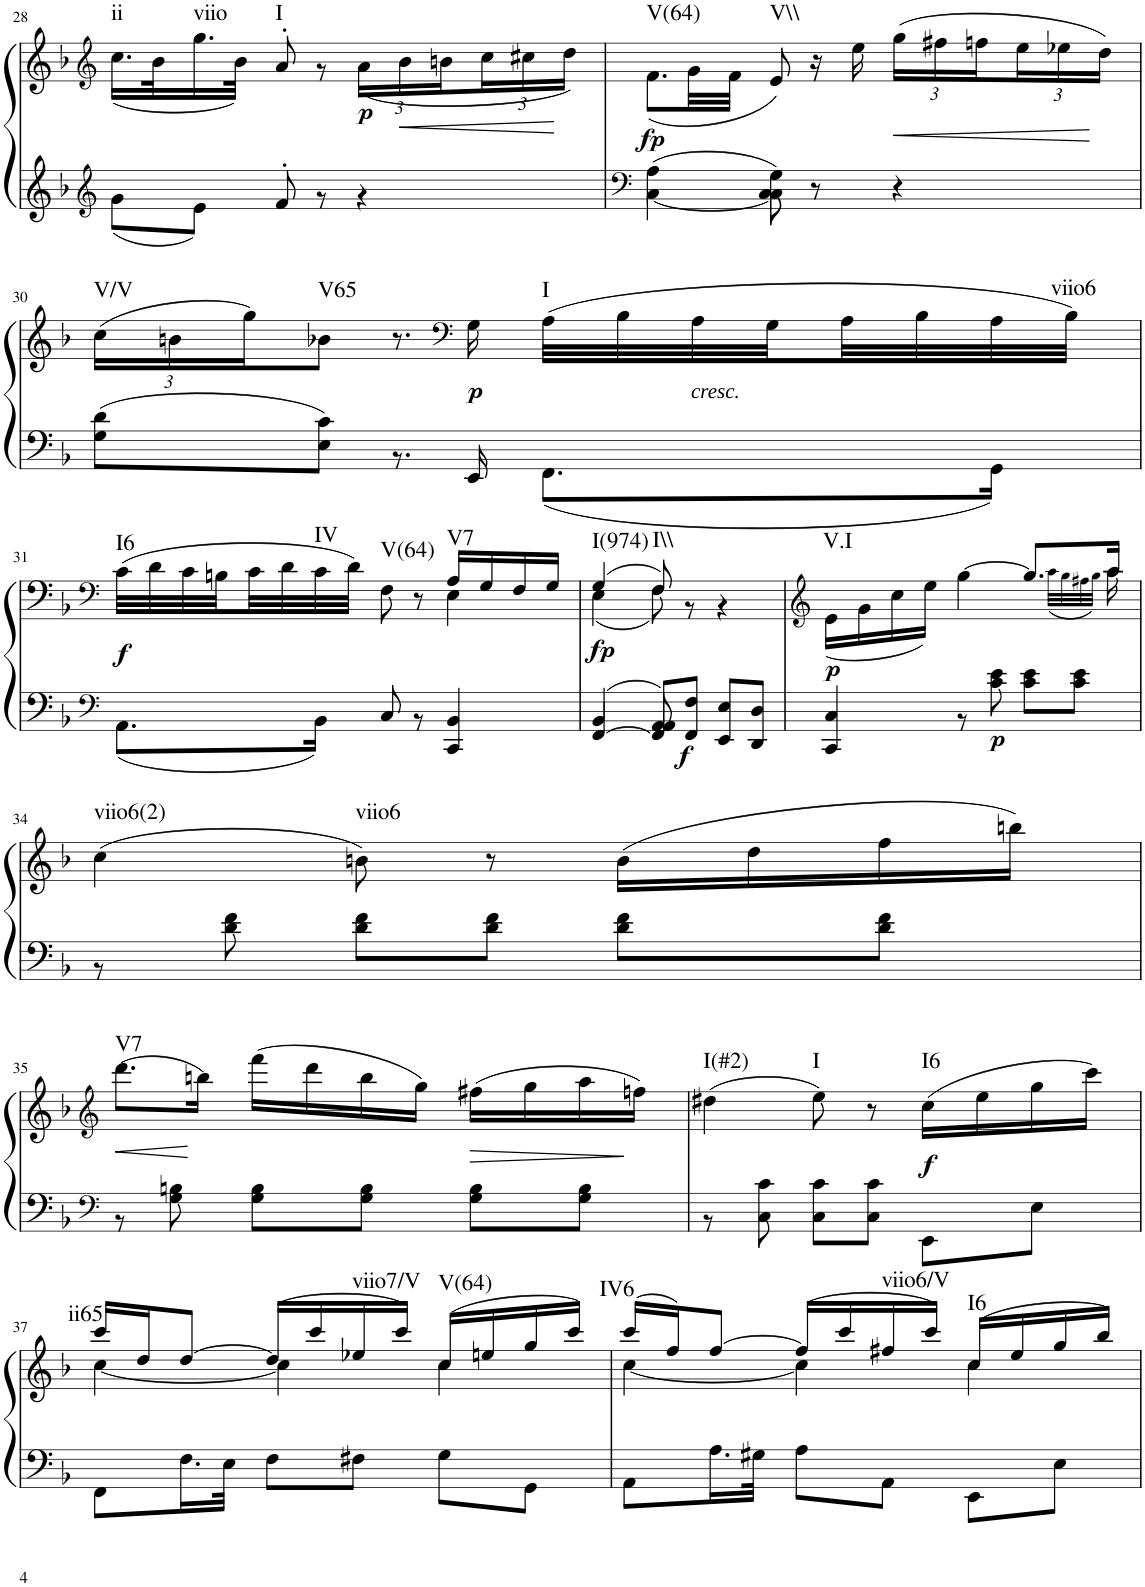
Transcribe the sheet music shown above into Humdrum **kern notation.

**kern	**kern	**dynam	**harte
*part1	*part1	*part1	*part1
*staff2	*staff1	*staff1/2	*
*I"Klavier linke Hand	*	*	*
!!LO:PB:g=z
*clefG2	*clefG2	*	*
*k[b-]	*k[b-]	*	*
*M3/4	*M3/4	*	*
=28	=28	=28	=28
*^	*^	*	*
!	!	!	!	!	!LO:H:kt=ii
2.ryy	8g\L	2.ryy	(16.cc\LL	.	N
.	.	.	32b-\K	.	.
!	!	!	!	!	!LO:H:kt=viio
.	8e\J	.	16.gg\	.	N
.	.	.	32b-\JJk)	.	.
!	!	!	!	!	!LO:H:kt=I
.	8f'/	.	8a'/	.	N
.	8r	.	8r	.	.
*	*	*	*Xbrackettup	*	*
!	!	!	!	!LO:DY:b	!
.	4r	.	(24a\LL	p	.
!	!	!	!	!LO:HP:b	!
.	.	.	24b-\	<	.
.	.	.	24bn\	.	.
.	.	.	24cc\	.	.
.	.	.	24cc#X\	.	.
.	.	.	24dd\JJ)	[	.
=29	=29	=29	=29	=29	=29
*clefF4	*	*	*	*	*
!	!	!	!	!LO:DY:b	!LO:H:kt=V(64)
4A\	[4C\	4ryy	(8.f\L	fp	N
.	.	.	32g\LL	.	.
.	.	.	32f\JJJ	.	.
!	!	!	!	!	!LO:H:kt=V\\
8C\ 8G\	8C\]	8ryy	8e/)	.	N
8r	4.ryy	16r	4.ryy	.	.
.	.	16ee\	.	.	.
!	!	!	!	!LO:HP:b	!
4r	.	(24gg\LL	.	<	.
.	.	24ff#X\	.	.	.
.	.	24ffn\	.	.	.
.	.	24ee\	.	.	.
.	.	24ee-X\	.	.	.
.	.	24dd\JJ)	.	[	.
*	*	*v	*v	*	*
!!LO:LB:g=z
=30	=30	=30	=30	=30
8G\ 8d\L	4ryy	(24cc\LL	.	.
.	.	24bn\	.	.
.	.	24gg\J)	.	.
8E\ 8c\J	.	8b-X\J	.	.
4ryy	8.r	8.r	.	.
*	*	*clefF4	*	*
!	!	!	!LO:DY:b	!
.	16EE/	16G\	p	.
4ryy	8.FF\L	(32A\LLL	.	.
.	.	32B-\	.	.
!	!	!LO:TX:b:i:t=cresc.	!	!
.	.	32A\	.	.
.	.	32G\	.	.
.	.	32A\	.	.
.	.	32B-\	.	.
.	16GG\Jk	32A\	.	.
.	.	32B-\JJJ)	.	.
!!LO:LB:g=z
=31	=31	=31	=31	=31
*clefF4	*	*clefF4	*	*
*	*	*^	*	*
!	!	!	!	!LO:DY:b	!LO:H:kt=I6
2.ryy	8.AA\L	(32c\LLL	2ryy	f	N
.	.	32d\	.	.	.
.	.	32c\	.	.	.
.	.	32Bn\	.	.	.
.	.	32c\	.	.	.
.	.	32d\	.	.	.
!	!	!	!	!	!LO:H:kt=IV
.	16BB-\Jk	32c\	.	.	N
.	.	32d\JJJ)	.	.	.
!	!	!	!	!	!LO:H:kt=V(64)
.	8C/	8F\	.	.	N
.	8r	8r	.	.	.
!	!	!	!	!	!LO:H:kt=V7
.	4CC/ 4BB-/	16A/LL	4E\	.	N
.	.	16G/	.	.	.
.	.	16F/	.	.	.
.	.	16G/JJ	.	.	.
=32	=32	=32	=32	=32	=32
!	!	!	!	!LO:DY:b	!LO:H:kt=I(974)
4BB-/	[4FF/	(4G/	(4E\	fp	N
!	!	!	!	!	!LO:H:kt=I\\
8AA/L	8FF/] 8AA/	8F/)	8F\)	.	N
!	!	!	!	!LO:DY:b=2	!
8FF/ 8F/J	4.ryy	8ryy	8r	f	.
8EE/ 8E/L	.	4ryy	4r	.	.
8DD/ 8D/J	.	.	.	.	.
=33	=33	=33	=33	=33	=33
*	*	*clefG2	*	*	*
!	!	!	!	!LO:DY:b	!LO:H:kt=V.I
4CC/ 4C/	4ryy	4ryy	(16e\LL	p	N
.	.	.	16g\	.	.
.	.	.	16cc\	.	.
.	.	.	16ee\JJ)	.	.
4ryy	8r	[4gg\	4..ryy	.	.
!	!	!	!	!LO:DY:b=2	!
.	8c\ 8e\	.	.	p	.
4ryy	8c\ 8e\L	8.gg/L]	.	.	.
.	8c\ 8e\J	.	.	.	.
.	.	.	(32qaa\LLL	.	.
.	.	.	32qgg\	.	.
.	.	.	32qff#X\	.	.
.	.	.	32qgg\JJJ)	.	.
.	.	16aa/Jk	16aa\	.	.
*	*	*v	*v	*	*
!!LO:LB:g=z
=34	=34	=34	=34	=34
2.ryy	8r	(4cc\	.	.
.	8d\ 8f\	.	.	.
.	8d\ 8f\L	8bn\)	.	.
.	8d\ 8f\J	8r	.	.
.	8d\ 8f\L	(16b\LL	.	.
.	.	16dd\	.	.
.	8d\ 8f\J	16ff\	.	.
.	.	16bbn\JJ)	.	.
!!LO:LB:g=z
=35	=35	=35	=35	=35
*clefF4	*	*clefG2	*	*
!	!	!	!LO:HP:b	!
2.ryy	8r	(8.ddd\L	<	.
.	8G\ 8Bn\	.	.	.
.	.	16bbn\Jk)	[	.
.	8G\ 8B\L	(16fff\LL	.	.
.	.	16ddd\	.	.
.	8G\ 8B\J	16bb\	.	.
.	.	16gg\JJ)	.	.
!	!	!	!LO:HP:b	!
.	8G\ 8B\L	(16ff#X\LL	>	.
.	.	16gg\	.	.
.	8G\ 8B\J	16aa\	.	.
.	.	16ffn\JJ)	]	.
=36	=36	=36	=36	=36
!	!	!	!	!LO:H:kt=I(#2)
2.ryy	8r	(4dd#X\	.	N
.	8C\ 8c\	.	.	.
!	!	!	!	!LO:H:kt=I
.	8C\ 8c\L	8ee\)	.	N
.	8C\ 8c\J	8r	.	.
!	!	!	!LO:DY:b	!LO:H:kt=I6
.	8EE\L	(16cc\LL	f	N
.	.	16ee\	.	.
.	8E\J	16gg\	.	.
.	.	16ccc\JJ)	.	.
!!LO:LB:g=z
=37	=37	=37	=37	=37
*	*	*^	*	*
!	!	!	!	!	!LO:H:kt=ii65
2.ryy	8FF\L	16ccc/LL	[4cc\	.	N
.	.	16dd/J	.	.	.
.	16.F\L	[8dd/J	.	.	.
.	32E\JJk	.	.	.	.
.	8F\L	(16dd/LL]	4cc\]	.	.
.	.	16ccc/	.	.	.
!	!	!	!	!	!LO:H:kt=viio7/V
.	8F#X\J	16ee-X/	.	.	N
.	.	16ccc/JJ)	.	.	.
!	!	!	!	!	!LO:H:kt=V(64)
.	8G\L	(16cc/LL	4cc\	.	N
.	.	16een/	.	.	.
.	8GG\J	16gg/	.	.	.
.	.	16ccc/JJ)	.	.	.
=38	=38	=38	=38	=38	=38
!	!	!	!	!	!LO:H:kt=IV6
2.ryy	8AA\L	(16ccc/LL	[4cc\	.	N
.	.	16ff/J)	.	.	.
.	16.A\L	[8ff/J	.	.	.
.	32G#X\JJk	.	.	.	.
.	8A\L	(16ff/LL]	4cc\]	.	.
.	.	16ccc/	.	.	.
!	!	!	!	!	!LO:H:kt=viio6/V
.	8AA\J	16ff#X/	.	.	N
.	.	16ccc/JJ)	.	.	.
!	!	!	!	!	!LO:H:kt=I6
.	8EE\L	(16cc/LL	4cc\	.	N
.	.	16ee/	.	.	.
.	8E\J	16gg/	.	.	.
.	.	16bb-/JJ)	.	.	.
*v	*v	*	*	*	*
*	*v	*v	*	*
=	=	=	=
*-	*-	*-	*-
